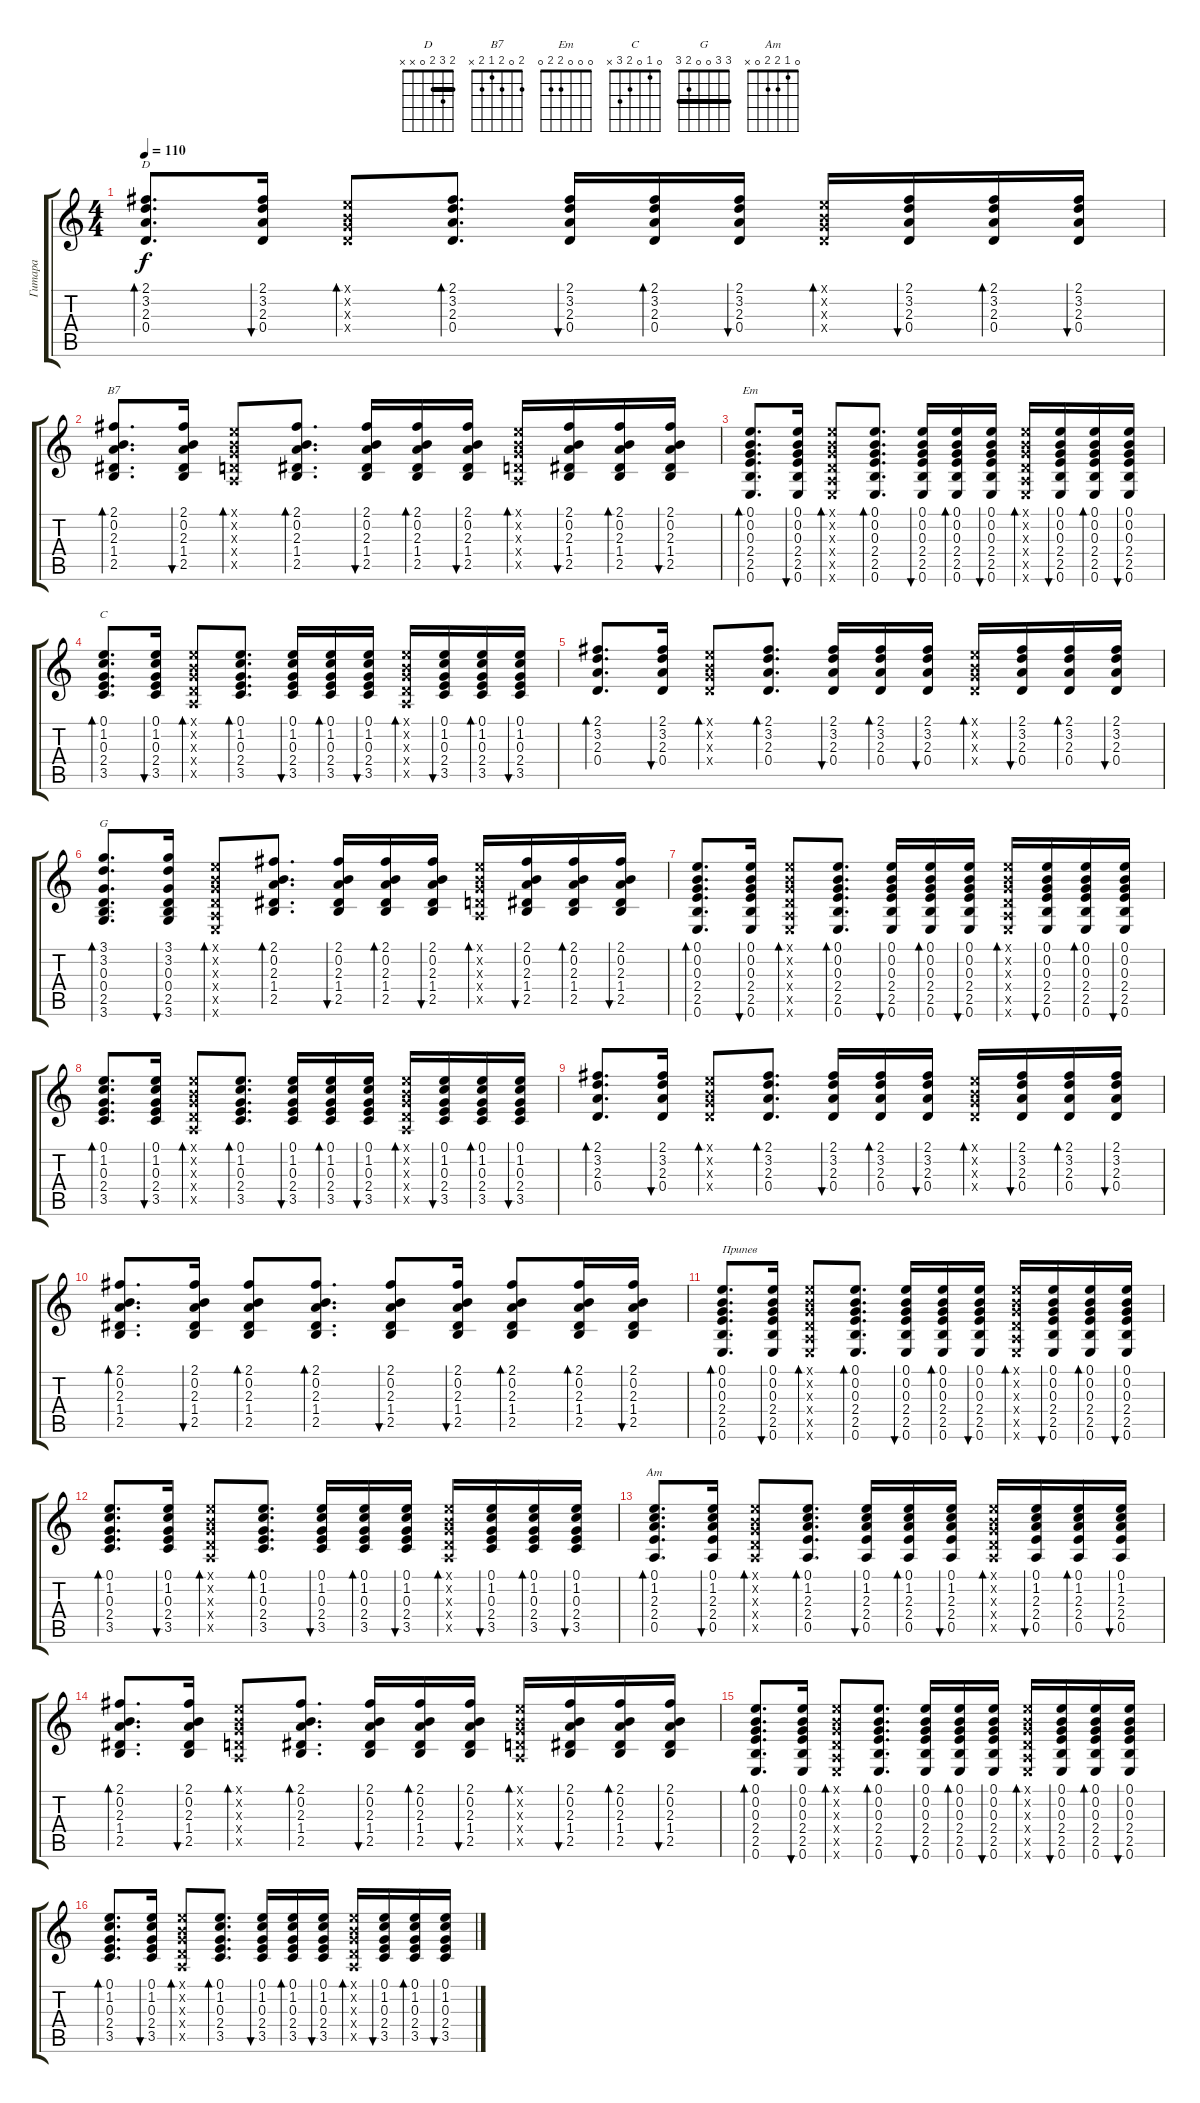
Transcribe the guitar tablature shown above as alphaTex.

\track ("Гитара" "Гитара") {instrument acousticguitarsteel}
\staff {score tabs}
\tuning (E4 B3 G3 D3 A2 E2) {hide}
\chord ("D" 2 3 2 0 x x) {barre 2}
\chord ("B7" 2 0 2 1 2 x)
\chord ("Em" 0 0 0 2 2 0)
\chord ("C" 0 1 0 2 3 x)
\chord ("G" 3 3 0 0 2 3) {barre 3}
\chord ("Am" 0 1 2 2 0 x)
\ts (4 4)
\tempo 110
\clef g2
\ks c
(2.1 3.2 2.3 0.4).8{d bd 60 ch "D" dy f} (2.1 3.2 2.3 0.4).16{bu 60} (0.1{x} 0.2{x} 0.3{x} 0.4{x}).8{bd 60} (2.1 3.2 2.3 0.4).8{d bd 60} (2.1 3.2 2.3 0.4).16{bu 60} (2.1 3.2 2.3 0.4).16{bd 60} (2.1 3.2 2.3 0.4).16{bu 60} (0.1{x} 0.2{x} 0.3{x} 0.4{x}).16{bd 60} (2.1 3.2 2.3 0.4).16{bu 60} (2.1 3.2 2.3 0.4).16{bd 60} (2.1 3.2 2.3 0.4).16{bu 60} |
(2.1 0.2 2.3 1.4 2.5).8{d bd 60 ch "B7"} (2.1 0.2 2.3 1.4 2.5).16{bu 60} (0.1{x} 0.2{x} 0.3{x} 0.4{x} 0.5{x}).8{bd 60} (2.1 0.2 2.3 1.4 2.5).8{d bd 60} (2.1 0.2 2.3 1.4 2.5).16{bu 60} (2.1 0.2 2.3 1.4 2.5).16{bd 60} (2.1 0.2 2.3 1.4 2.5).16{bu 60} (0.1{x} 0.2{x} 0.3{x} 0.4{x} 0.5{x}).16{bd 60} (2.1 0.2 2.3 1.4 2.5).16{bu 60} (2.1 0.2 2.3 1.4 2.5).16{bd 60} (2.1 0.2 2.3 1.4 2.5).16{bu 60} |
(0.1 0.2 0.3 2.4 2.5 0.6).8{d bd 60 ch "Em"} (0.1 0.2 0.3 2.4 2.5 0.6).16{bu 60} (0.1{x} 0.2{x} 0.3{x} 0.4{x} 0.5{x} 0.6{x}).8{bd 60} (0.1 0.2 0.3 2.4 2.5 0.6).8{d bd 60} (0.1 0.2 0.3 2.4 2.5 0.6).16{bu 60} (0.1 0.2 0.3 2.4 2.5 0.6).16{bd 60} (0.1 0.2 0.3 2.4 2.5 0.6).16{bu 60} (0.1{x} 0.2{x} 0.3{x} 0.4{x} 0.5{x} 0.6{x}).16{bd 60} (0.1 0.2 0.3 2.4 2.5 0.6).16{bu 60} (0.1 0.2 0.3 2.4 2.5 0.6).16{bd 60} (0.1 0.2 0.3 2.4 2.5 0.6).16{bu 60} |
(0.1 1.2 0.3 2.4 3.5).8{d bd 60 ch "C"} (0.1 1.2 0.3 2.4 3.5).16{bu 60} (0.1{x} 0.2{x} 0.3{x} 0.4{x} 0.5{x}).8{bd 60} (0.1 1.2 0.3 2.4 3.5).8{d bd 60} (0.1 1.2 0.3 2.4 3.5).16{bu 60} (0.1 1.2 0.3 2.4 3.5).16{bd 60} (0.1 1.2 0.3 2.4 3.5).16{bu 60} (0.1{x} 0.2{x} 0.3{x} 0.4{x} 0.5{x}).16{bd 60} (0.1 1.2 0.3 2.4 3.5).16{bu 60} (0.1 1.2 0.3 2.4 3.5).16{bd 60} (0.1 1.2 0.3 2.4 3.5).16{bu 60} |
(2.1 3.2 2.3 0.4).8{d bd 60} (2.1 3.2 2.3 0.4).16{bu 60} (0.1{x} 0.2{x} 0.3{x} 0.4{x}).8{bd 60} (2.1 3.2 2.3 0.4).8{d bd 60} (2.1 3.2 2.3 0.4).16{bu 60} (2.1 3.2 2.3 0.4).16{bd 60} (2.1 3.2 2.3 0.4).16{bu 60} (0.1{x} 0.2{x} 0.3{x} 0.4{x}).16{bd 60} (2.1 3.2 2.3 0.4).16{bu 60} (2.1 3.2 2.3 0.4).16{bd 60} (2.1 3.2 2.3 0.4).16{bu 60} |
(3.1 3.2 0.3 0.4 2.5 3.6).8{d bd 60 ch "G"} (3.1 3.2 0.3 0.4 2.5 3.6).16{bu 60} (0.1{x} 0.2{x} 0.3{x} 0.4{x} 0.5{x} 0.6{x}).8{bd 60} (2.1 0.2 2.3 1.4 2.5).8{d bd 60} (2.1 0.2 2.3 1.4 2.5).16{bu 60} (2.1 0.2 2.3 1.4 2.5).16{bd 60} (2.1 0.2 2.3 1.4 2.5).16{bu 60} (0.1{x} 0.2{x} 0.3{x} 0.4{x} 0.5{x}).16{bd 60} (2.1 0.2 2.3 1.4 2.5).16{bu 60} (2.1 0.2 2.3 1.4 2.5).16{bd 60} (2.1 0.2 2.3 1.4 2.5).16{bu 60} |
(0.1 0.2 0.3 2.4 2.5 0.6).8{d bd 60} (0.1 0.2 0.3 2.4 2.5 0.6).16{bu 60} (0.1{x} 0.2{x} 0.3{x} 0.4{x} 0.5{x} 0.6{x}).8{bd 60} (0.1 0.2 0.3 2.4 2.5 0.6).8{d bd 60} (0.1 0.2 0.3 2.4 2.5 0.6).16{bu 60} (0.1 0.2 0.3 2.4 2.5 0.6).16{bd 60} (0.1 0.2 0.3 2.4 2.5 0.6).16{bu 60} (0.1{x} 0.2{x} 0.3{x} 0.4{x} 0.5{x} 0.6{x}).16{bd 60} (0.1 0.2 0.3 2.4 2.5 0.6).16{bu 60} (0.1 0.2 0.3 2.4 2.5 0.6).16{bd 60} (0.1 0.2 0.3 2.4 2.5 0.6).16{bu 60} |
(0.1 1.2 0.3 2.4 3.5).8{d bd 60} (0.1 1.2 0.3 2.4 3.5).16{bu 60} (0.1{x} 0.2{x} 0.3{x} 0.4{x} 0.5{x}).8{bd 60} (0.1 1.2 0.3 2.4 3.5).8{d bd 60} (0.1 1.2 0.3 2.4 3.5).16{bu 60} (0.1 1.2 0.3 2.4 3.5).16{bd 60} (0.1 1.2 0.3 2.4 3.5).16{bu 60} (0.1{x} 0.2{x} 0.3{x} 0.4{x} 0.5{x}).16{bd 60} (0.1 1.2 0.3 2.4 3.5).16{bu 60} (0.1 1.2 0.3 2.4 3.5).16{bd 60} (0.1 1.2 0.3 2.4 3.5).16{bu 60} |
(2.1 3.2 2.3 0.4).8{d bd 60} (2.1 3.2 2.3 0.4).16{bu 60} (0.1{x} 0.2{x} 0.3{x} 0.4{x}).8{bd 60} (2.1 3.2 2.3 0.4).8{d bd 60} (2.1 3.2 2.3 0.4).16{bu 60} (2.1 3.2 2.3 0.4).16{bd 60} (2.1 3.2 2.3 0.4).16{bu 60} (0.1{x} 0.2{x} 0.3{x} 0.4{x}).16{bd 60} (2.1 3.2 2.3 0.4).16{bu 60} (2.1 3.2 2.3 0.4).16{bd 60} (2.1 3.2 2.3 0.4).16{bu 60} |
(2.1 0.2 2.3 1.4 2.5).8{d bd 60} (2.1 0.2 2.3 1.4 2.5).16{bu 60} (2.1 0.2 2.3 1.4 2.5).8{bd 60} (2.1 0.2 2.3 1.4 2.5).8{d bd 60} (2.1 0.2 2.3 1.4 2.5).8{bu 60} (2.1 0.2 2.3 1.4 2.5).16{bu 60} (2.1 0.2 2.3 1.4 2.5).8{bd 60} (2.1 0.2 2.3 1.4 2.5).16{bd 60} (2.1 0.2 2.3 1.4 2.5).16{bu 60} |
(0.1 0.2 0.3 2.4 2.5 0.6).8{d bd 60 txt "Припев"} (0.1 0.2 0.3 2.4 2.5 0.6).16{bu 60} (0.1{x} 0.2{x} 0.3{x} 0.4{x} 0.5{x} 0.6{x}).8{bd 60} (0.1 0.2 0.3 2.4 2.5 0.6).8{d bd 60} (0.1 0.2 0.3 2.4 2.5 0.6).16{bu 60} (0.1 0.2 0.3 2.4 2.5 0.6).16{bd 60} (0.1 0.2 0.3 2.4 2.5 0.6).16{bu 60} (0.1{x} 0.2{x} 0.3{x} 0.4{x} 0.5{x} 0.6{x}).16{bd 60} (0.1 0.2 0.3 2.4 2.5 0.6).16{bu 60} (0.1 0.2 0.3 2.4 2.5 0.6).16{bd 60} (0.1 0.2 0.3 2.4 2.5 0.6).16{bu 60} |
(0.1 1.2 0.3 2.4 3.5).8{d bd 60} (0.1 1.2 0.3 2.4 3.5).16{bu 60} (0.1{x} 0.2{x} 0.3{x} 0.4{x} 0.5{x}).8{bd 60} (0.1 1.2 0.3 2.4 3.5).8{d bd 60} (0.1 1.2 0.3 2.4 3.5).16{bu 60} (0.1 1.2 0.3 2.4 3.5).16{bd 60} (0.1 1.2 0.3 2.4 3.5).16{bu 60} (0.1{x} 0.2{x} 0.3{x} 0.4{x} 0.5{x}).16{bd 60} (0.1 1.2 0.3 2.4 3.5).16{bu 60} (0.1 1.2 0.3 2.4 3.5).16{bd 60} (0.1 1.2 0.3 2.4 3.5).16{bu 60} |
(0.1 1.2 2.3 2.4 0.5).8{d bd 60 ch "Am"} (0.1 1.2 2.3 2.4 0.5).16{bu 60} (0.1{x} 0.2{x} 0.3{x} 0.4{x} 0.5{x}).8{bd 60} (0.1 1.2 2.3 2.4 0.5).8{d bd 60} (0.1 1.2 2.3 2.4 0.5).16{bu 60} (0.1 1.2 2.3 2.4 0.5).16{bd 60} (0.1 1.2 2.3 2.4 0.5).16{bu 60} (0.1{x} 0.2{x} 0.3{x} 0.4{x} 0.5{x}).16{bd 60} (0.1 1.2 2.3 2.4 0.5).16{bu 60} (0.1 1.2 2.3 2.4 0.5).16{bd 60} (0.1 1.2 2.3 2.4 0.5).16{bu 60} |
(2.1 0.2 2.3 1.4 2.5).8{d bd 60} (2.1 0.2 2.3 1.4 2.5).16{bu 60} (0.1{x} 0.2{x} 0.3{x} 0.4{x} 0.5{x}).8{bd 60} (2.1 0.2 2.3 1.4 2.5).8{d bd 60} (2.1 0.2 2.3 1.4 2.5).16{bu 60} (2.1 0.2 2.3 1.4 2.5).16{bd 60} (2.1 0.2 2.3 1.4 2.5).16{bu 60} (0.1{x} 0.2{x} 0.3{x} 0.4{x} 0.5{x}).16{bd 60} (2.1 0.2 2.3 1.4 2.5).16{bu 60} (2.1 0.2 2.3 1.4 2.5).16{bd 60} (2.1 0.2 2.3 1.4 2.5).16{bu 60} |
(0.1 0.2 0.3 2.4 2.5 0.6).8{d bd 60} (0.1 0.2 0.3 2.4 2.5 0.6).16{bu 60} (0.1{x} 0.2{x} 0.3{x} 0.4{x} 0.5{x} 0.6{x}).8{bd 60} (0.1 0.2 0.3 2.4 2.5 0.6).8{d bd 60} (0.1 0.2 0.3 2.4 2.5 0.6).16{bu 60} (0.1 0.2 0.3 2.4 2.5 0.6).16{bd 60} (0.1 0.2 0.3 2.4 2.5 0.6).16{bu 60} (0.1{x} 0.2{x} 0.3{x} 0.4{x} 0.5{x} 0.6{x}).16{bd 60} (0.1 0.2 0.3 2.4 2.5 0.6).16{bu 60} (0.1 0.2 0.3 2.4 2.5 0.6).16{bd 60} (0.1 0.2 0.3 2.4 2.5 0.6).16{bu 60} |
(0.1 1.2 0.3 2.4 3.5).8{d bd 60} (0.1 1.2 0.3 2.4 3.5).16{bu 60} (0.1{x} 0.2{x} 0.3{x} 0.4{x} 0.5{x}).8{bd 60} (0.1 1.2 0.3 2.4 3.5).8{d bd 60} (0.1 1.2 0.3 2.4 3.5).16{bu 60} (0.1 1.2 0.3 2.4 3.5).16{bd 60} (0.1 1.2 0.3 2.4 3.5).16{bu 60} (0.1{x} 0.2{x} 0.3{x} 0.4{x} 0.5{x}).16{bd 60} (0.1 1.2 0.3 2.4 3.5).16{bu 60} (0.1 1.2 0.3 2.4 3.5).16{bd 60} (0.1 1.2 0.3 2.4 3.5).16{bu 60}
